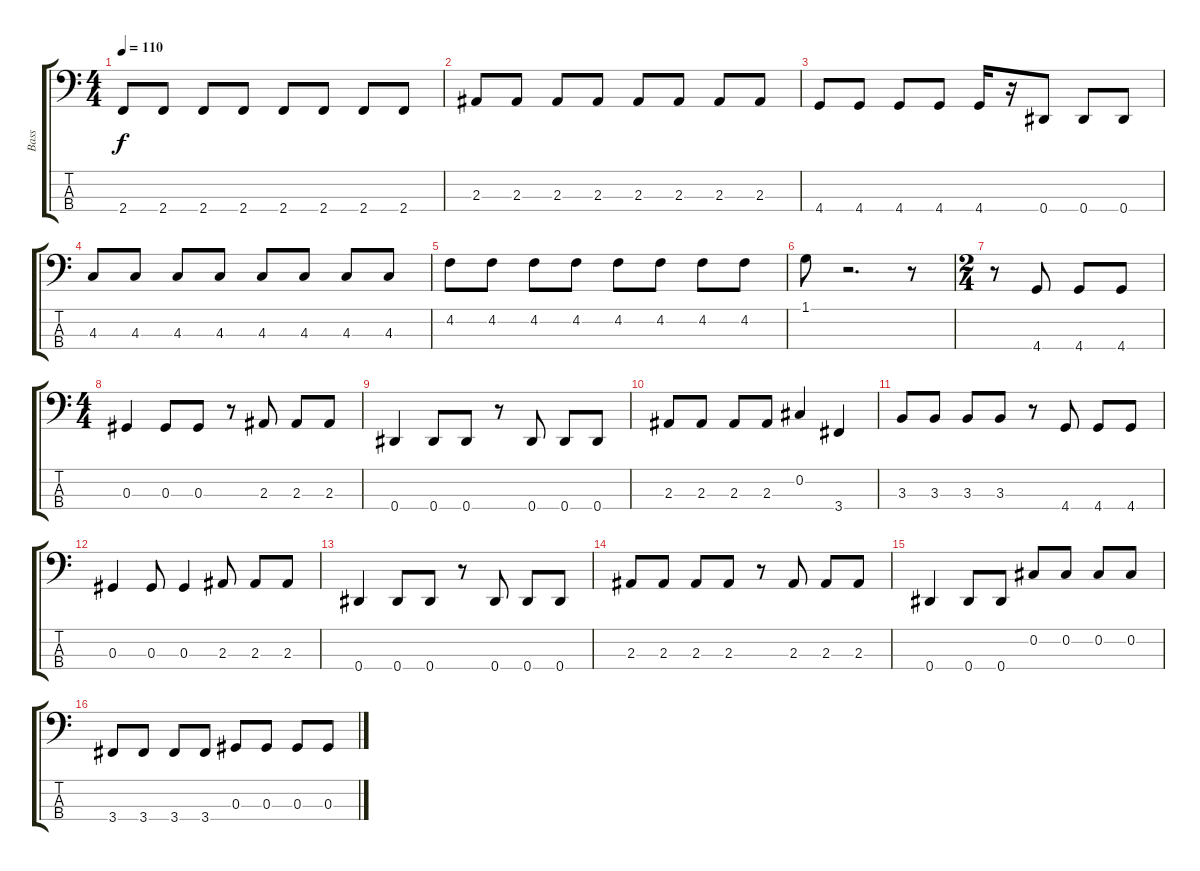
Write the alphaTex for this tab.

\track ("Bass" "Bass") {instrument electricbassfinger}
\staff {score tabs}
\tuning (Gb2 Db2 Ab1 Eb1) {hide}
\ts (4 4)
\tempo 110
\clef f4
\ks c
2.4.8{dy f} 2.4.8 2.4.8 2.4.8 2.4.8 2.4.8 2.4.8 2.4.8 |
2.3.8 2.3.8 2.3.8 2.3.8 2.3.8 2.3.8 2.3.8 2.3.8 |
4.4.8 4.4.8 4.4.8 4.4.8 4.4.16 r.16 0.4.8 0.4.8 0.4.8 |
4.3.8 4.3.8 4.3.8 4.3.8 4.3.8 4.3.8 4.3.8 4.3.8 |
4.2.8 4.2.8 4.2.8 4.2.8 4.2.8 4.2.8 4.2.8 4.2.8 |
1.1.8 r.2{d} r.8 |
\ts (2 4)
r.8 4.4.8 4.4.8 4.4.8 |
\ts (4 4)
0.3.4 0.3.8 0.3.8 r.8 2.3.8 2.3.8 2.3.8 |
0.4.4 0.4.8 0.4.8 r.8 0.4.8 0.4.8 0.4.8 |
2.3.8 2.3.8 2.3.8 2.3.8 0.2.4 3.4.4 |
3.3.8 3.3.8 3.3.8 3.3.8 r.8 4.4.8 4.4.8 4.4.8 |
0.3.4 0.3.8 0.3.4 2.3.8 2.3.8 2.3.8 |
0.4.4 0.4.8 0.4.8 r.8 0.4.8 0.4.8 0.4.8 |
2.3.8 2.3.8 2.3.8 2.3.8 r.8 2.3.8 2.3.8 2.3.8 |
0.4.4 0.4.8 0.4.8 0.2.8 0.2.8 0.2.8 0.2.8 |
3.4.8 3.4.8 3.4.8 3.4.8 0.3.8 0.3.8 0.3.8 0.3.8
